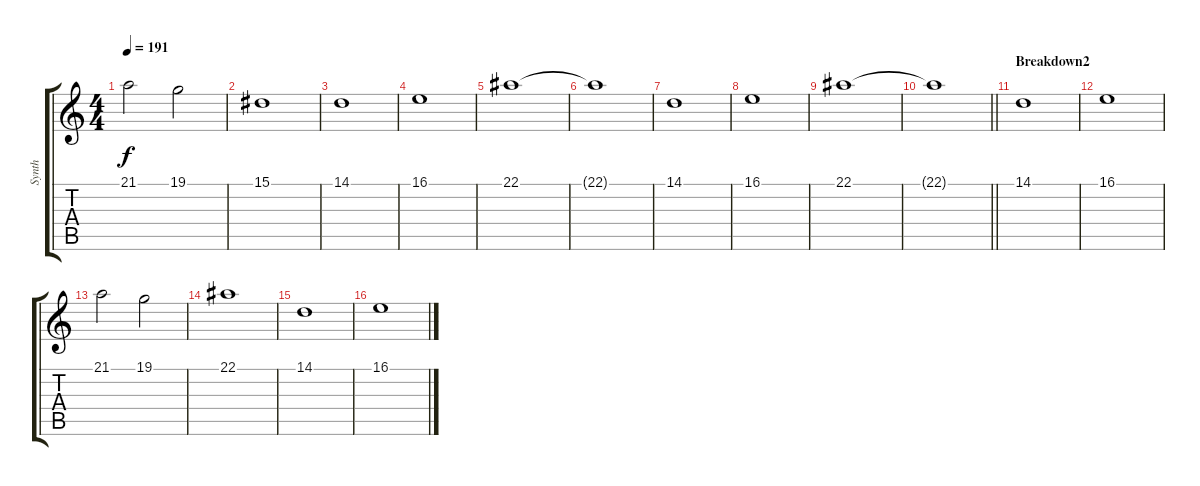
\track ("Synth" "Synth") {instrument stringensemble1}
\staff {score tabs}
\tuning (C4 G3 Eb3 Bb2 F2 C2) {hide}
\ts (4 4)
\tempo 191
\clef g2
\ks c
21.1.2{dy f} 19.1.2 |
15.1.1 |
14.1.1 |
16.1.1 |
22.1.1 |
22.1{t}.1 |
14.1.1 |
16.1.1 |
22.1.1 |
\barLineRight lightlight
22.1{t}.1 |
\section ("" "Breakdown2")
14.1.1 |
16.1.1 |
21.1.2 19.1.2 |
22.1.1 |
14.1.1 |
16.1.1
